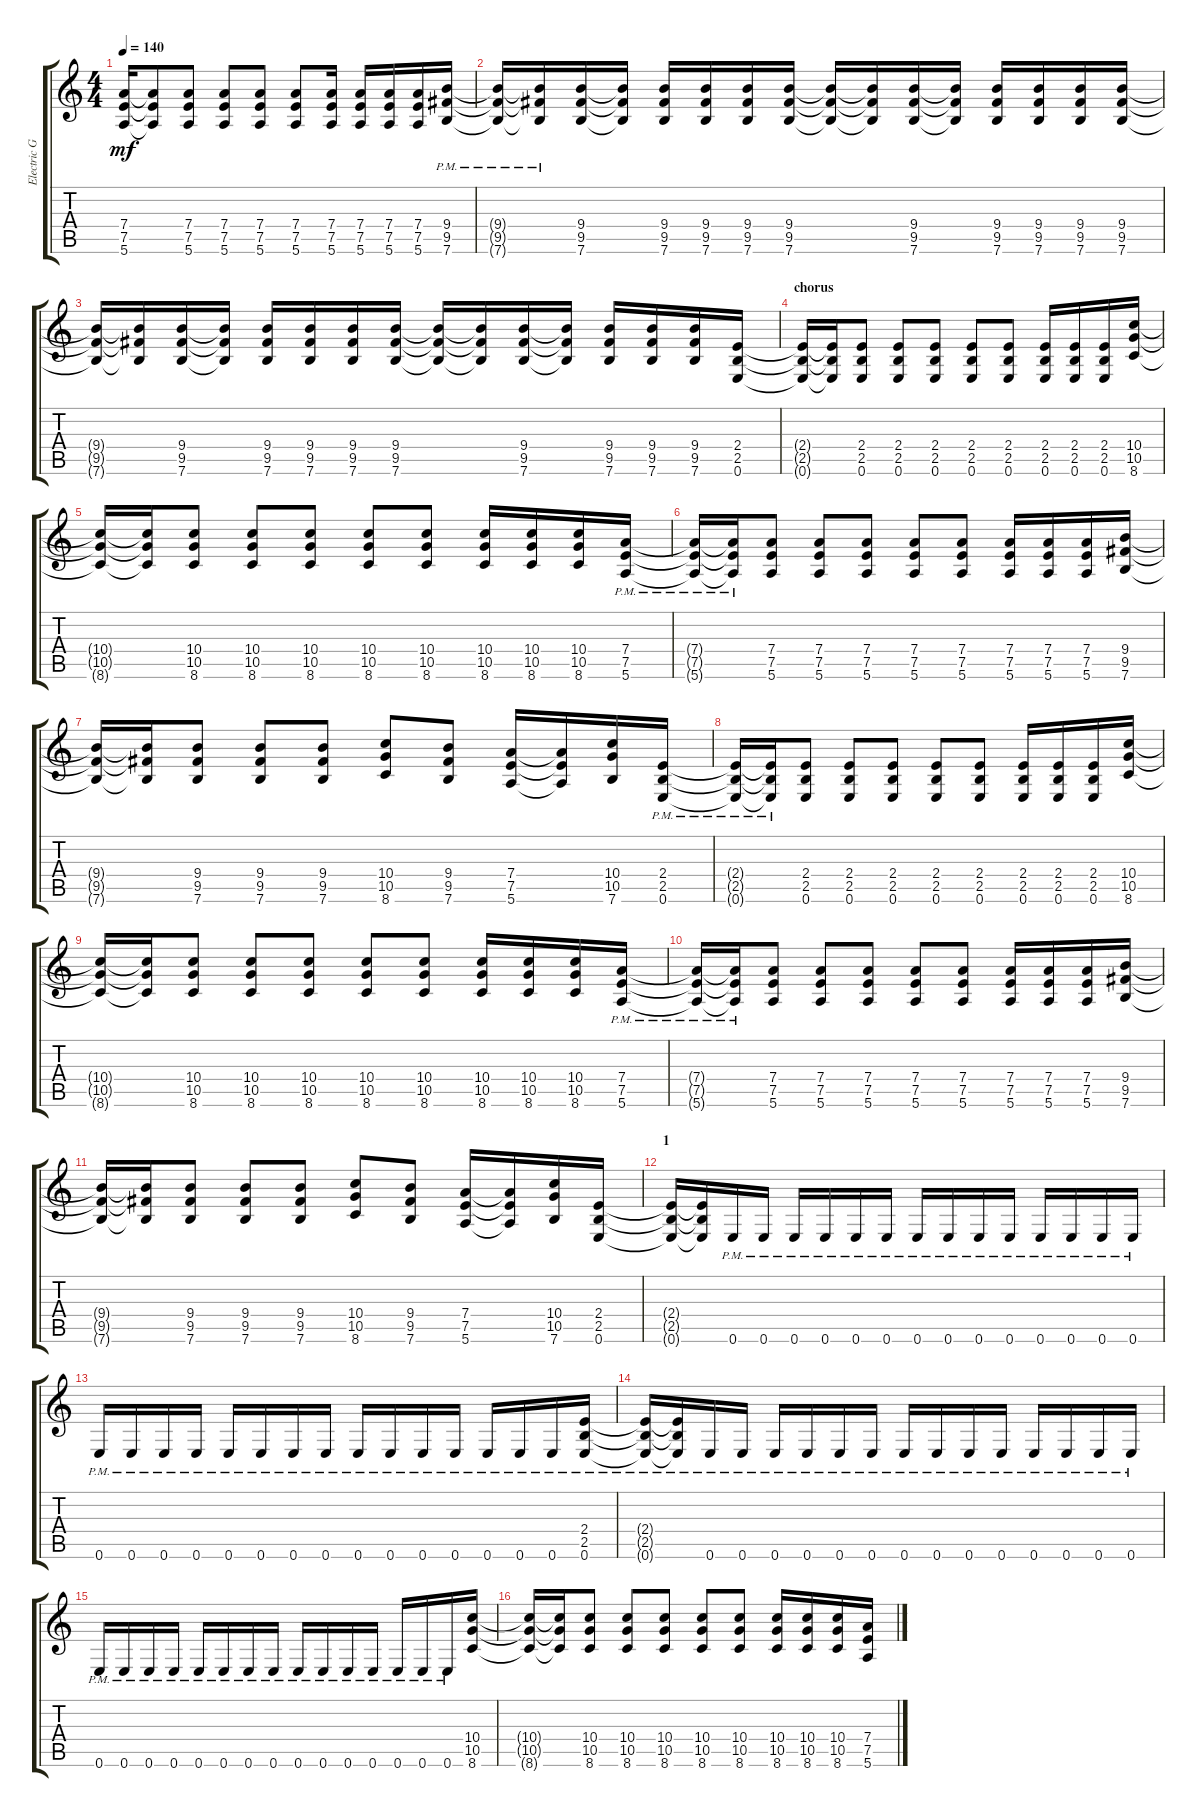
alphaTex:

\track ("Electric Guitar" "Electric G") {instrument distortionguitar}
\staff {score tabs}
\tuning (E4 B3 G3 D3 A2 E2) {hide}
\ts (4 4)
\tempo 140
\clef g2
\ks c
(7.4{t} 7.5{t} 5.6{t}).16{dy mf} (7.4{t} 7.5{t} 5.6{t}).8 (7.4 7.5 5.6).8 (7.4 7.5 5.6).8 (7.4 7.5 5.6).8 (7.4 7.5 5.6).8 (7.4 7.5 5.6).16 (7.4 7.5 5.6).16 (7.4 7.5 5.6).16 (7.4 7.5 5.6).16 (9.4 9.5 7.6{pm}).16 |
(9.4{t} 9.5{t} 7.6{pm t}).16 (9.4{t} 9.5{t} 7.6{pm t}).16 (9.4 9.5 7.6).16 (9.4{t} 9.5{t} 7.6{t}).16 (9.4 9.5 7.6).16 (9.4 9.5 7.6).16 (9.4 9.5 7.6).16 (9.4 9.5 7.6).16 (9.4{t} 9.5{t} 7.6{t}).16 (9.4{t} 9.5{t} 7.6{t}).16 (9.4 9.5 7.6).16 (9.4{t} 9.5{t} 7.6{t}).16 (9.4 9.5 7.6).16 (9.4 9.5 7.6).16 (9.4 9.5 7.6).16 (9.4 9.5 7.6).16 |
(9.4{t} 9.5{t} 7.6{t}).16 (9.4{t} 9.5{t} 7.6{t}).16 (9.4 9.5 7.6).16 (9.4{t} 9.5{t} 7.6{t}).16 (9.4 9.5 7.6).16 (9.4 9.5 7.6).16 (9.4 9.5 7.6).16 (9.4 9.5 7.6).16 (9.4{t} 9.5{t} 7.6{t}).16 (9.4{t} 9.5{t} 7.6{t}).16 (9.4 9.5 7.6).16 (9.4{t} 9.5{t} 7.6{t}).16 (9.4 9.5 7.6).16 (9.4 9.5 7.6).16 (9.4 9.5 7.6).16 (2.4 2.5 0.6).16 |
\section ("" "chorus")
(2.4{t} 2.5{t} 0.6{t}).16 (2.4{t} 2.5{t} 0.6{t}).16 (2.4 2.5 0.6).8 (2.4 2.5 0.6).8 (2.4 2.5 0.6).8 (2.4 2.5 0.6).8 (2.4 2.5 0.6).8 (2.4 2.5 0.6).16 (2.4 2.5 0.6).16 (2.4 2.5 0.6).16 (10.4 10.5 8.6).16 |
(10.4{t} 10.5{t} 8.6{t}).16 (10.4{t} 10.5{t} 8.6{t}).16 (10.4 10.5 8.6).8 (10.4 10.5 8.6).8 (10.4 10.5 8.6).8 (10.4 10.5 8.6).8 (10.4 10.5 8.6).8 (10.4 10.5 8.6).16 (10.4 10.5 8.6).16 (10.4 10.5 8.6).16 (7.4 7.5 5.6{pm}).16 |
(7.4{t} 7.5{t} 5.6{pm t}).16 (7.4{t} 7.5{t} 5.6{pm t}).16 (7.4 7.5 5.6).8 (7.4 7.5 5.6).8 (7.4 7.5 5.6).8 (7.4 7.5 5.6).8 (7.4 7.5 5.6).8 (7.4 7.5 5.6).16 (7.4 7.5 5.6).16 (7.4 7.5 5.6).16 (9.4 9.5 7.6).16 |
(9.4{t} 9.5{t} 7.6{t}).16 (9.4{t} 9.5{t} 7.6{t}).16 (9.4 9.5 7.6).8 (9.4 9.5 7.6).8 (9.4 9.5 7.6).8 (10.4 10.5 8.6).8 (9.4 9.5 7.6).8 (7.4 7.5 5.6).16 (7.4{t} 7.5{t} 5.6{t}).16 (10.4 10.5 7.6).16 (2.4 2.5 0.6{pm}).16 |
(2.4{t} 2.5{t} 0.6{pm t}).16 (2.4{t} 2.5{t} 0.6{pm t}).16 (2.4 2.5 0.6).8 (2.4 2.5 0.6).8 (2.4 2.5 0.6).8 (2.4 2.5 0.6).8 (2.4 2.5 0.6).8 (2.4 2.5 0.6).16 (2.4 2.5 0.6).16 (2.4 2.5 0.6).16 (10.4 10.5 8.6).16 |
(10.4{t} 10.5{t} 8.6{t}).16 (10.4{t} 10.5{t} 8.6{t}).16 (10.4 10.5 8.6).8 (10.4 10.5 8.6).8 (10.4 10.5 8.6).8 (10.4 10.5 8.6).8 (10.4 10.5 8.6).8 (10.4 10.5 8.6).16 (10.4 10.5 8.6).16 (10.4 10.5 8.6).16 (7.4 7.5 5.6{pm}).16 |
(7.4{t} 7.5{t} 5.6{pm t}).16 (7.4{t} 7.5{t} 5.6{pm t}).16 (7.4 7.5 5.6).8 (7.4 7.5 5.6).8 (7.4 7.5 5.6).8 (7.4 7.5 5.6).8 (7.4 7.5 5.6).8 (7.4 7.5 5.6).16 (7.4 7.5 5.6).16 (7.4 7.5 5.6).16 (9.4 9.5 7.6).16 |
(9.4{t} 9.5{t} 7.6{t}).16 (9.4{t} 9.5{t} 7.6{t}).16 (9.4 9.5 7.6).8 (9.4 9.5 7.6).8 (9.4 9.5 7.6).8 (10.4 10.5 8.6).8 (9.4 9.5 7.6).8 (7.4 7.5 5.6).16 (7.4{t} 7.5{t} 5.6{t}).16 (10.4 10.5 7.6).16 (2.4 2.5 0.6).16 |
\section ("" "1")
(2.4{t} 2.5{t} 0.6{t}).16 (2.4{t} 2.5{t} 0.6{t}).16 0.6{pm}.16 0.6{pm}.16 0.6{pm}.16 0.6{pm}.16 0.6{pm}.16 0.6{pm}.16 0.6{pm}.16 0.6{pm}.16 0.6{pm}.16 0.6{pm}.16 0.6{pm}.16 0.6{pm}.16 0.6{pm}.16 0.6{pm}.16 |
0.6{pm}.16 0.6{pm}.16 0.6{pm}.16 0.6{pm}.16 0.6{pm}.16 0.6{pm}.16 0.6{pm}.16 0.6{pm}.16 0.6{pm}.16 0.6{pm}.16 0.6{pm}.16 0.6{pm}.16 0.6{pm}.16 0.6{pm}.16 0.6{pm}.16 (2.4 2.5 0.6{pm}).16 |
(2.4{t} 2.5{t} 0.6{pm t}).16 (2.4{t} 2.5{t} 0.6{pm t}).16 0.6{pm}.16 0.6{pm}.16 0.6{pm}.16 0.6{pm}.16 0.6{pm}.16 0.6{pm}.16 0.6{pm}.16 0.6{pm}.16 0.6{pm}.16 0.6{pm}.16 0.6{pm}.16 0.6{pm}.16 0.6{pm}.16 0.6{pm}.16 |
0.6{pm}.16 0.6{pm}.16 0.6{pm}.16 0.6{pm}.16 0.6{pm}.16 0.6{pm}.16 0.6{pm}.16 0.6{pm}.16 0.6{pm}.16 0.6{pm}.16 0.6{pm}.16 0.6{pm}.16 0.6{pm}.16 0.6{pm}.16 0.6{pm}.16 (10.4 10.5 8.6).16 |
(10.4{t} 10.5{t} 8.6{t}).16 (10.4{t} 10.5{t} 8.6{t}).16 (10.4 10.5 8.6).8 (10.4 10.5 8.6).8 (10.4 10.5 8.6).8 (10.4 10.5 8.6).8 (10.4 10.5 8.6).8 (10.4 10.5 8.6).16 (10.4 10.5 8.6).16 (10.4 10.5 8.6).16 (7.4 7.5 5.6).16
